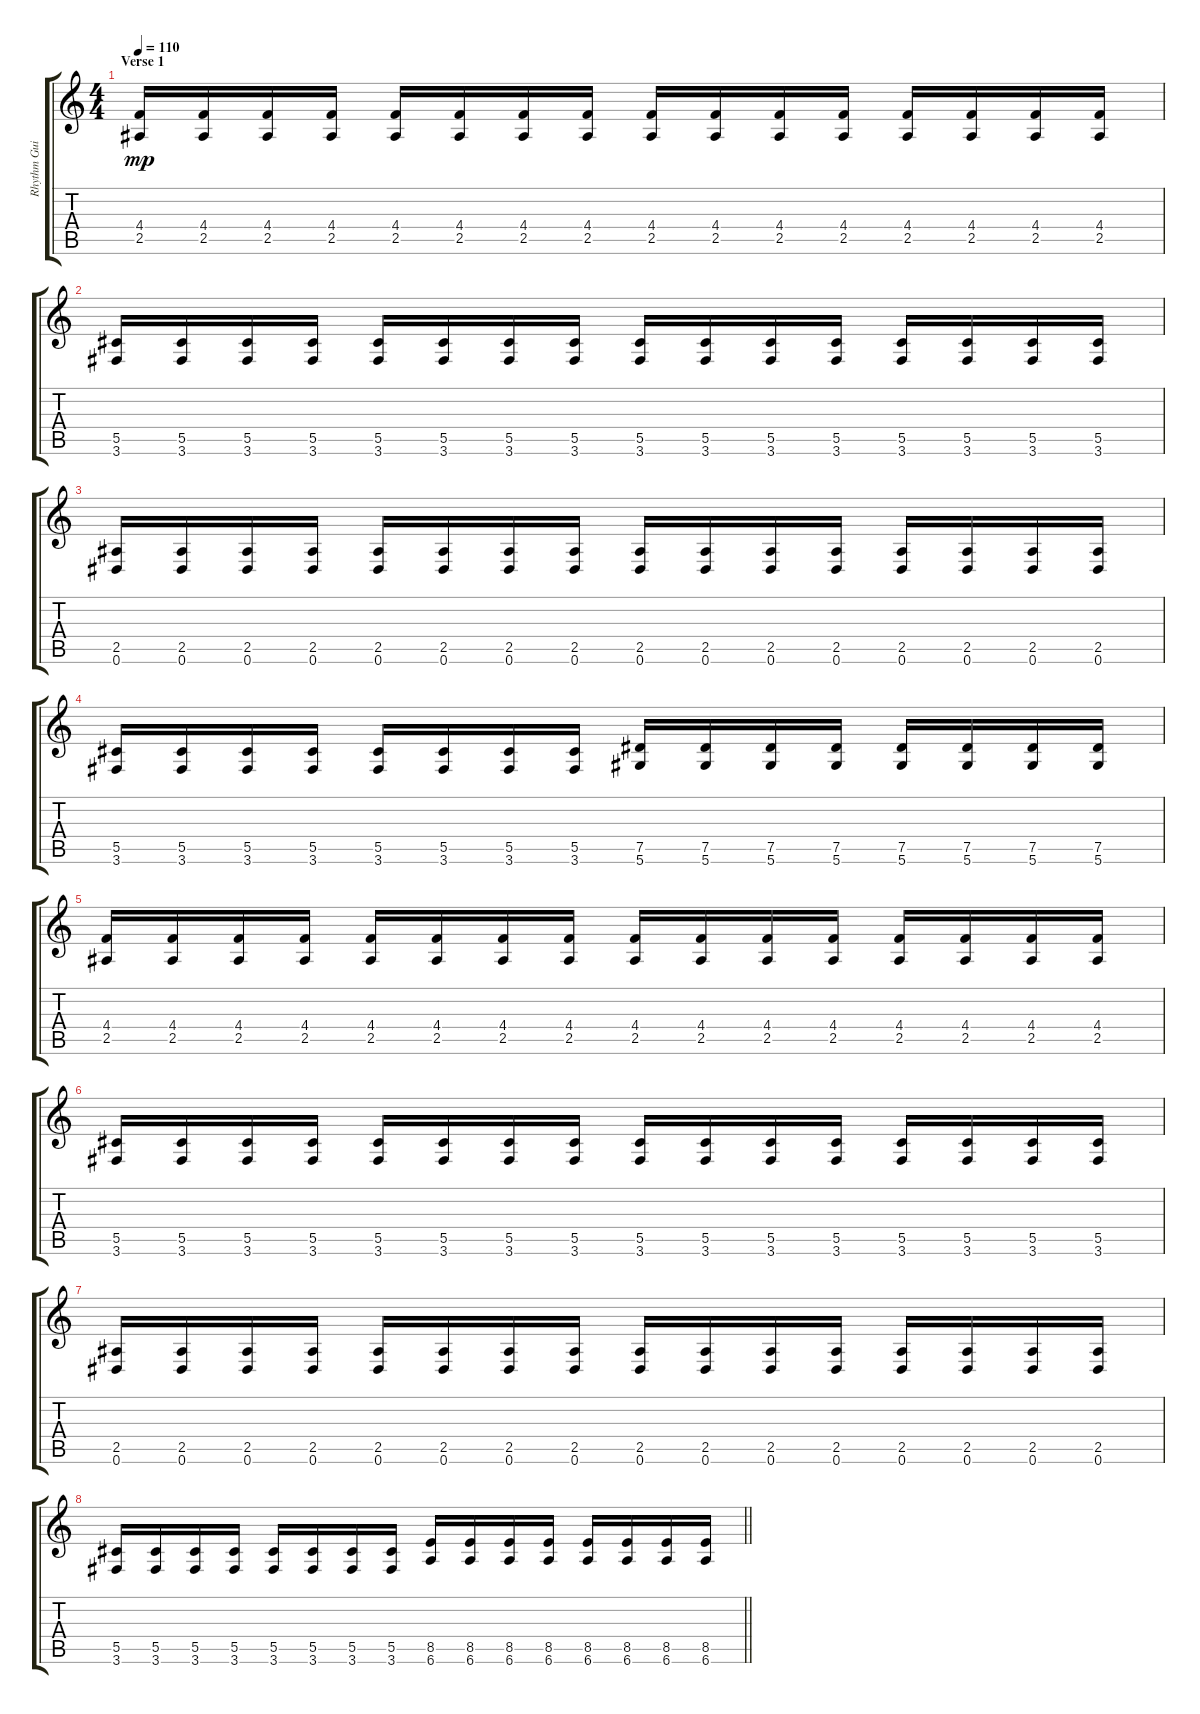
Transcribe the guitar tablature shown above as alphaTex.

\track ("Rhythm Guitar - Ari" "Rhythm Gui") {instrument distortionguitar}
\staff {score tabs}
\tuning (Eb4 Bb3 Gb3 Db3 Ab2 Eb2) {hide}
\ts (4 4)
\section ("" "Verse 1")
\tempo 110
\clef g2
\ks c
(4.4 2.5).16{dy mp} (4.4 2.5).16 (4.4 2.5).16 (4.4 2.5).16 (4.4 2.5).16 (4.4 2.5).16 (4.4 2.5).16 (4.4 2.5).16 (4.4 2.5).16 (4.4 2.5).16 (4.4 2.5).16 (4.4 2.5).16 (4.4 2.5).16 (4.4 2.5).16 (4.4 2.5).16 (4.4 2.5).16 |
(5.5 3.6).16 (5.5 3.6).16 (5.5 3.6).16 (5.5 3.6).16 (5.5 3.6).16 (5.5 3.6).16 (5.5 3.6).16 (5.5 3.6).16 (5.5 3.6).16 (5.5 3.6).16 (5.5 3.6).16 (5.5 3.6).16 (5.5 3.6).16 (5.5 3.6).16 (5.5 3.6).16 (5.5 3.6).16 |
(2.5 0.6).16 (2.5 0.6).16 (2.5 0.6).16 (2.5 0.6).16 (2.5 0.6).16 (2.5 0.6).16 (2.5 0.6).16 (2.5 0.6).16 (2.5 0.6).16 (2.5 0.6).16 (2.5 0.6).16 (2.5 0.6).16 (2.5 0.6).16 (2.5 0.6).16 (2.5 0.6).16 (2.5 0.6).16 |
(5.5 3.6).16 (5.5 3.6).16 (5.5 3.6).16 (5.5 3.6).16 (5.5 3.6).16 (5.5 3.6).16 (5.5 3.6).16 (5.5 3.6).16 (7.5 5.6).16 (7.5 5.6).16 (7.5 5.6).16 (7.5 5.6).16 (7.5 5.6).16 (7.5 5.6).16 (7.5 5.6).16 (7.5 5.6).16 |
(4.4 2.5).16 (4.4 2.5).16 (4.4 2.5).16 (4.4 2.5).16 (4.4 2.5).16 (4.4 2.5).16 (4.4 2.5).16 (4.4 2.5).16 (4.4 2.5).16 (4.4 2.5).16 (4.4 2.5).16 (4.4 2.5).16 (4.4 2.5).16 (4.4 2.5).16 (4.4 2.5).16 (4.4 2.5).16 |
(5.5 3.6).16 (5.5 3.6).16 (5.5 3.6).16 (5.5 3.6).16 (5.5 3.6).16 (5.5 3.6).16 (5.5 3.6).16 (5.5 3.6).16 (5.5 3.6).16 (5.5 3.6).16 (5.5 3.6).16 (5.5 3.6).16 (5.5 3.6).16 (5.5 3.6).16 (5.5 3.6).16 (5.5 3.6).16 |
(2.5 0.6).16 (2.5 0.6).16 (2.5 0.6).16 (2.5 0.6).16 (2.5 0.6).16 (2.5 0.6).16 (2.5 0.6).16 (2.5 0.6).16 (2.5 0.6).16 (2.5 0.6).16 (2.5 0.6).16 (2.5 0.6).16 (2.5 0.6).16 (2.5 0.6).16 (2.5 0.6).16 (2.5 0.6).16 |
\barLineRight lightlight
(5.5 3.6).16 (5.5 3.6).16 (5.5 3.6).16 (5.5 3.6).16 (5.5 3.6).16 (5.5 3.6).16 (5.5 3.6).16 (5.5 3.6).16 (8.5 6.6).16 (8.5 6.6).16 (8.5 6.6).16 (8.5 6.6).16 (8.5 6.6).16 (8.5 6.6).16 (8.5 6.6).16 (8.5 6.6).16
